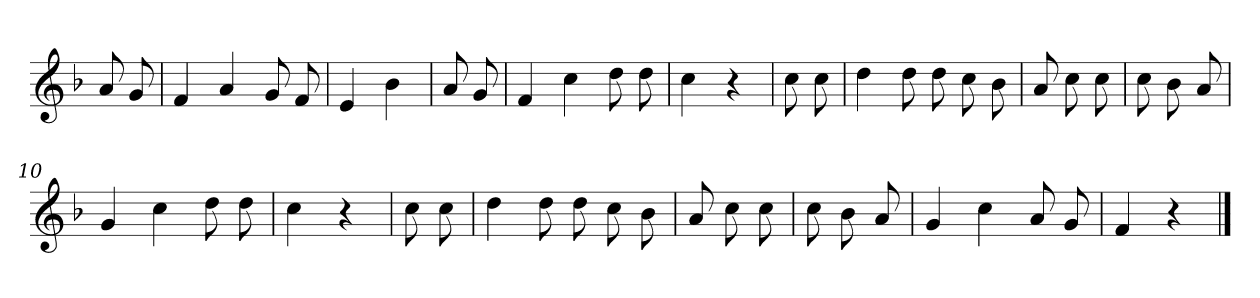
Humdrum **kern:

**kern
*part1
*staff1
*clefG2
*k[b-]
*F:
=
8a
8g
=1
4f
4a
8g
8f
=2
4e
4b-
=3
8a
8g
=4
4f
4cc
8dd
8dd
=5
4cc
4r
=6
8cc
8cc
=7
4dd
8dd
8dd
8cc
8b-
=8
8a
8cc
8cc
=9
8cc
8b-
8a
=10
4g
4cc
8dd
8dd
=11
4cc
4r
=12
8cc
8cc
=13
4dd
8dd
8dd
8cc
8b-
=14
8a
8cc
8cc
=15
8cc
8b-
8a
=16
4g
4cc
8a
8g
=17
4f
4r
==
*-
